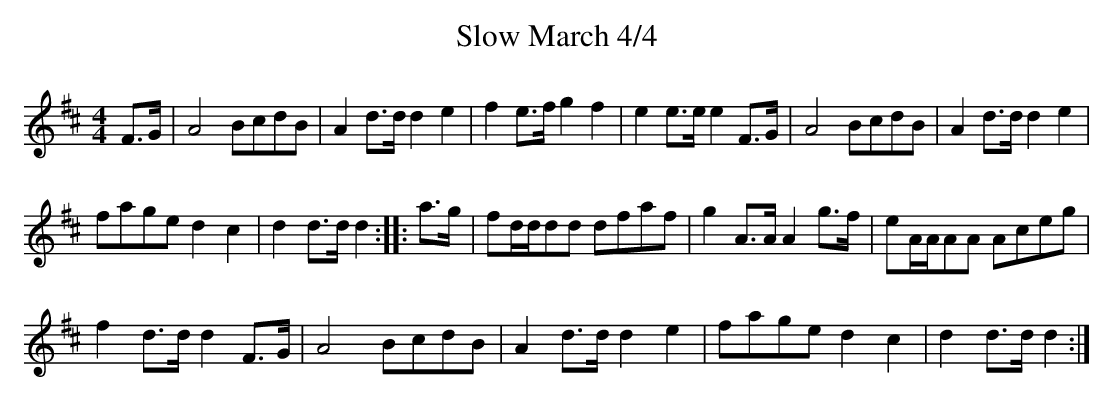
X:1
T:Slow March 4/4
M:4/4
L:1/8
K:D
F>G|A4 BcdB|A2 d>d d2e2|f2 e>f g2f2|e2e>e e2F>G|A4 BcdB|A2d>d d2e2|
fage d2c2|d2d>dd2::a>g|fd/d/dd dfaf|g2A>A A2g>f|eA/A/AA Aceg|
f2d>d d2F>G|A4 BcdB|A2d>d d2e2|fage d2c2|d2d>dd2:|
